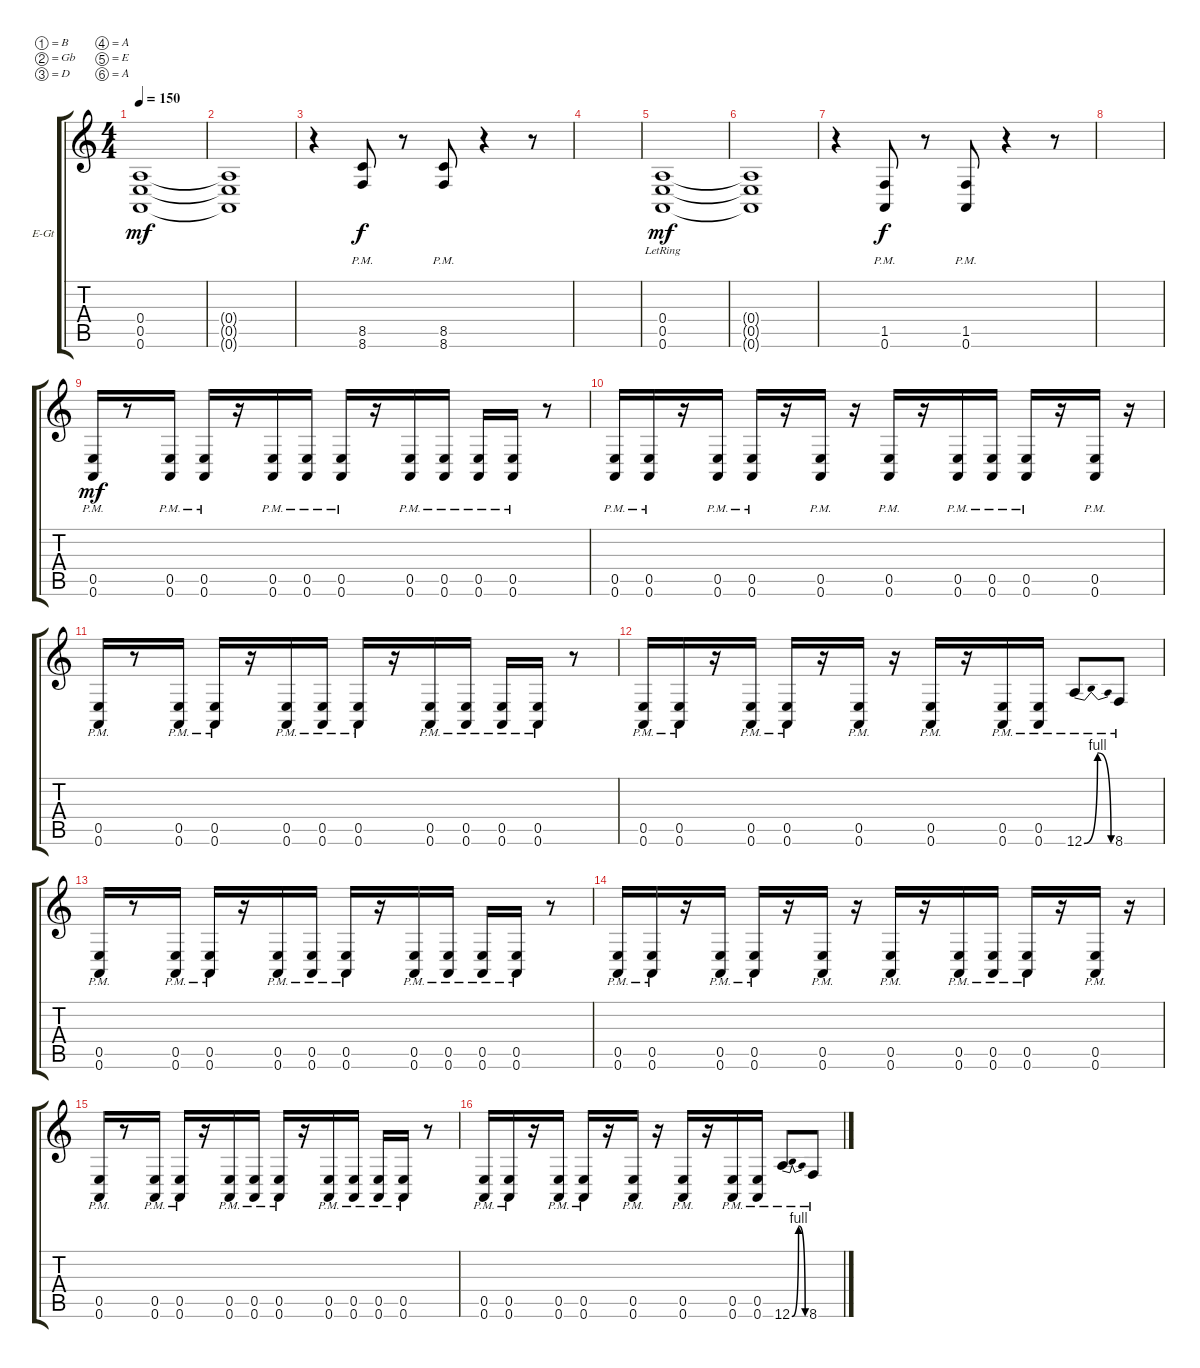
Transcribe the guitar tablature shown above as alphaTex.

\defaultSystemsLayout 4
\bracketExtendMode groupsimilarinstruments
\firstSystemTrackNameOrientation horizontal
\otherSystemsTrackNameOrientation horizontal
\track ("Left Guitar " "E-Gt") {instrument distortionguitar}
\staff {score tabs}
\tuning (B3 Gb3 D3 A2 E2 A1)
\ts (4 4)
\tempo 150
\clef g2
\scale
0.487395
\ks c
(0.6 0.5 0.4).1{dy mf instrument distortionguitar} |
\scale
0.256303 (0.4{t} 0.6{t} 0.5{t}).1 |
\scale
0.256303 r.4 (8.6{pm} 8.5{pm}).8{dy f} r.8 (8.6{pm} 8.5{pm}).8 r.4 r.8 |
\scale
0.333333 |
\scale
0.333333 (0.6{lr} 0.5{lr} 0.4{lr}).1{dy mf} |
\scale
0.333333 (0.4{t} 0.6{t} 0.5{t}).1 |
\scale
0.333333 r.4 (0.6{pm} 1.5{pm}).8{dy f} r.8 (0.6{pm} 1.5{pm}).8 r.4 r.8 |
\scale
0.333333 |
\scale
0.333333 (0.6{pm} 0.5{pm}).16{dy mf} r.8 (0.6{pm} 0.5{pm}).16 (0.6{pm} 0.5{pm}).16 r.16 (0.6{pm} 0.5{pm}).16 (0.6{pm} 0.5{pm}).16 (0.6{pm} 0.5{pm}).16 r.16 (0.6{pm} 0.5{pm}).16 (0.6{pm} 0.5{pm}).16 (0.6{pm} 0.5{pm}).16 (0.6{pm} 0.5{pm}).16 r.8 |
\scale
0.333333 (0.6{pm} 0.5{pm}).16 (0.5{pm} 0.6{pm}).16 r.16 (0.6{pm} 0.5{pm}).16 (0.6{pm} 0.5{pm}).16 r.16 (0.6{pm} 0.5{pm}).16 r.16 (0.6{pm} 0.5{pm}).16 r.16 (0.6{pm} 0.5{pm}).16 (0.6{pm} 0.5{pm}).16 (0.6{pm} 0.5{pm}).16 r.16 (0.6{pm} 0.5{pm}).16 r.16 |
\scale
0.333333 (0.6{pm} 0.5{pm}).16 r.8 (0.6{pm} 0.5{pm}).16 (0.6{pm} 0.5{pm}).16 r.16 (0.6{pm} 0.5{pm}).16 (0.6{pm} 0.5{pm}).16 (0.6{pm} 0.5{pm}).16 r.16 (0.6{pm} 0.5{pm}).16 (0.6{pm} 0.5{pm}).16 (0.6{pm} 0.5{pm}).16 (0.6{pm} 0.5{pm}).16 r.8 |
\scale
0.333333 (0.6{pm} 0.5{pm}).16 (0.5{pm} 0.6{pm}).16 r.16 (0.6{pm} 0.5{pm}).16 (0.6{pm} 0.5{pm}).16 r.16 (0.6{pm} 0.5{pm}).16 r.16 (0.6{pm} 0.5{pm}).16 r.16 (0.6{pm} 0.5{pm}).16 (0.5{pm} 0.6{pm}).16 12.6{be (bendrelease 0 0 10.2 4 20.4 4 30 0) pm}.8 8.6{pm}.8 |
\scale
0.333333 (0.6{pm} 0.5{pm}).16 r.8 (0.6{pm} 0.5{pm}).16 (0.6{pm} 0.5{pm}).16 r.16 (0.6{pm} 0.5{pm}).16 (0.6{pm} 0.5{pm}).16 (0.6{pm} 0.5{pm}).16 r.16 (0.6{pm} 0.5{pm}).16 (0.6{pm} 0.5{pm}).16 (0.6{pm} 0.5{pm}).16 (0.6{pm} 0.5{pm}).16 r.8 |
\scale
0.333333 (0.6{pm} 0.5{pm}).16 (0.5{pm} 0.6{pm}).16 r.16 (0.6{pm} 0.5{pm}).16 (0.6{pm} 0.5{pm}).16 r.16 (0.6{pm} 0.5{pm}).16 r.16 (0.6{pm} 0.5{pm}).16 r.16 (0.6{pm} 0.5{pm}).16 (0.6{pm} 0.5{pm}).16 (0.6{pm} 0.5{pm}).16 r.16 (0.6{pm} 0.5{pm}).16 r.16 |
\scale
0.333333 (0.6{pm} 0.5{pm}).16 r.8 (0.6{pm} 0.5{pm}).16 (0.6{pm} 0.5{pm}).16 r.16 (0.6{pm} 0.5{pm}).16 (0.6{pm} 0.5{pm}).16 (0.6{pm} 0.5{pm}).16 r.16 (0.6{pm} 0.5{pm}).16 (0.6{pm} 0.5{pm}).16 (0.6{pm} 0.5{pm}).16 (0.6{pm} 0.5{pm}).16 r.8 |
(0.6{pm} 0.5{pm}).16 (0.5{pm} 0.6{pm}).16 r.16 (0.6{pm} 0.5{pm}).16 (0.6{pm} 0.5{pm}).16 r.16 (0.6{pm} 0.5{pm}).16 r.16 (0.6{pm} 0.5{pm}).16 r.16 (0.6{pm} 0.5{pm}).16 (0.5{pm} 0.6{pm}).16 12.6{be (bendrelease 0 0 10.2 4 20.4 4 30 0) pm}.8 8.6{pm}.8
